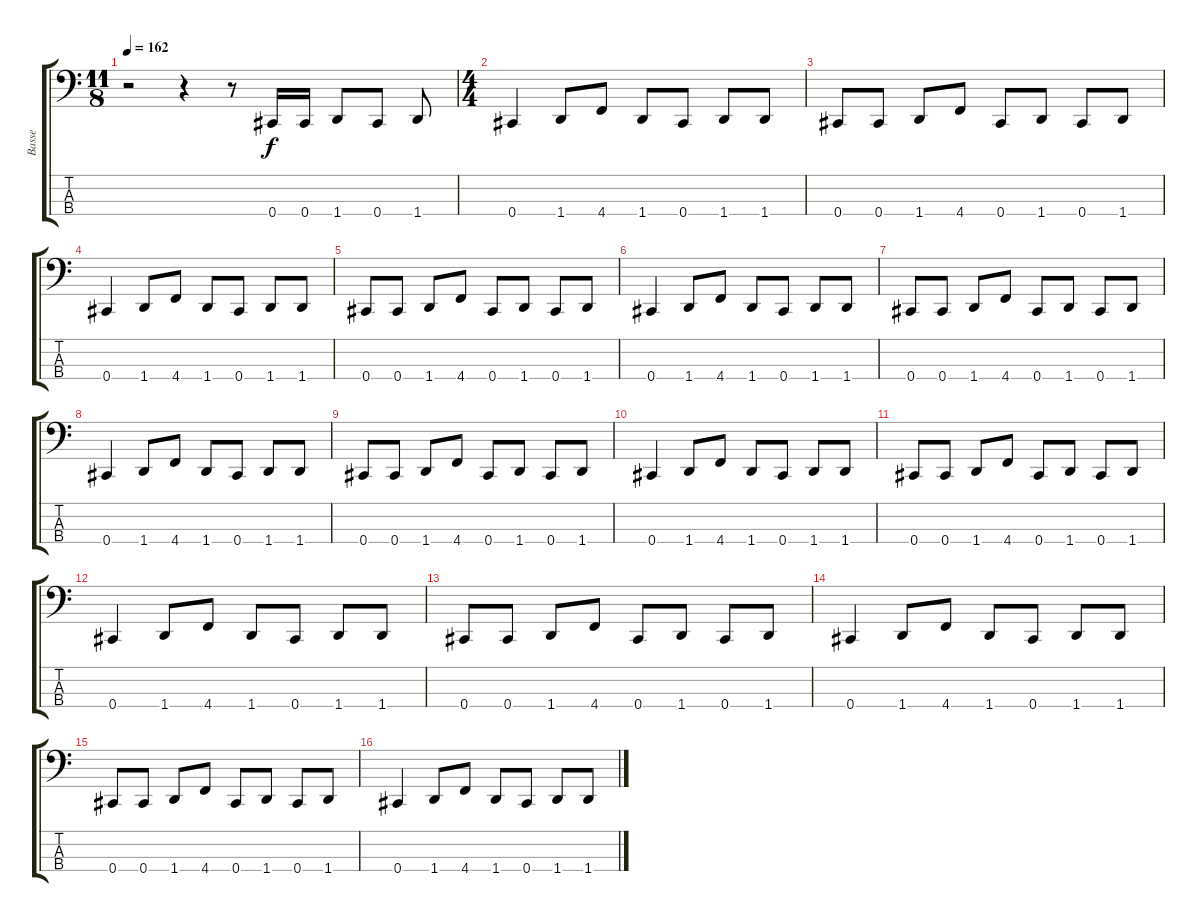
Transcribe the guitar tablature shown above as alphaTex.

\track ("Basse" "Basse") {instrument electricbassfinger}
\staff {score tabs}
\tuning (Gb2 Db2 Ab1 Db1) {hide}
\ts (11 8)
\tempo 162
\clef f4
\ks c
r.2{dy f} r.4 r.8 0.4.16 0.4.16 1.4.8 0.4.8 1.4.8 |
\ts (4 4)
0.4.4 1.4.8 4.4.8 1.4.8 0.4.8 1.4.8 1.4.8 |
0.4.8 0.4.8 1.4.8 4.4.8 0.4.8 1.4.8 0.4.8 1.4.8 |
0.4.4 1.4.8 4.4.8 1.4.8 0.4.8 1.4.8 1.4.8 |
0.4.8 0.4.8 1.4.8 4.4.8 0.4.8 1.4.8 0.4.8 1.4.8 |
0.4.4 1.4.8 4.4.8 1.4.8 0.4.8 1.4.8 1.4.8 |
0.4.8 0.4.8 1.4.8 4.4.8 0.4.8 1.4.8 0.4.8 1.4.8 |
0.4.4 1.4.8 4.4.8 1.4.8 0.4.8 1.4.8 1.4.8 |
0.4.8 0.4.8 1.4.8 4.4.8 0.4.8 1.4.8 0.4.8 1.4.8 |
0.4.4 1.4.8 4.4.8 1.4.8 0.4.8 1.4.8 1.4.8 |
0.4.8 0.4.8 1.4.8 4.4.8 0.4.8 1.4.8 0.4.8 1.4.8 |
0.4.4 1.4.8 4.4.8 1.4.8 0.4.8 1.4.8 1.4.8 |
0.4.8 0.4.8 1.4.8 4.4.8 0.4.8 1.4.8 0.4.8 1.4.8 |
0.4.4 1.4.8 4.4.8 1.4.8 0.4.8 1.4.8 1.4.8 |
0.4.8 0.4.8 1.4.8 4.4.8 0.4.8 1.4.8 0.4.8 1.4.8 |
0.4.4 1.4.8 4.4.8 1.4.8 0.4.8 1.4.8 1.4.8
